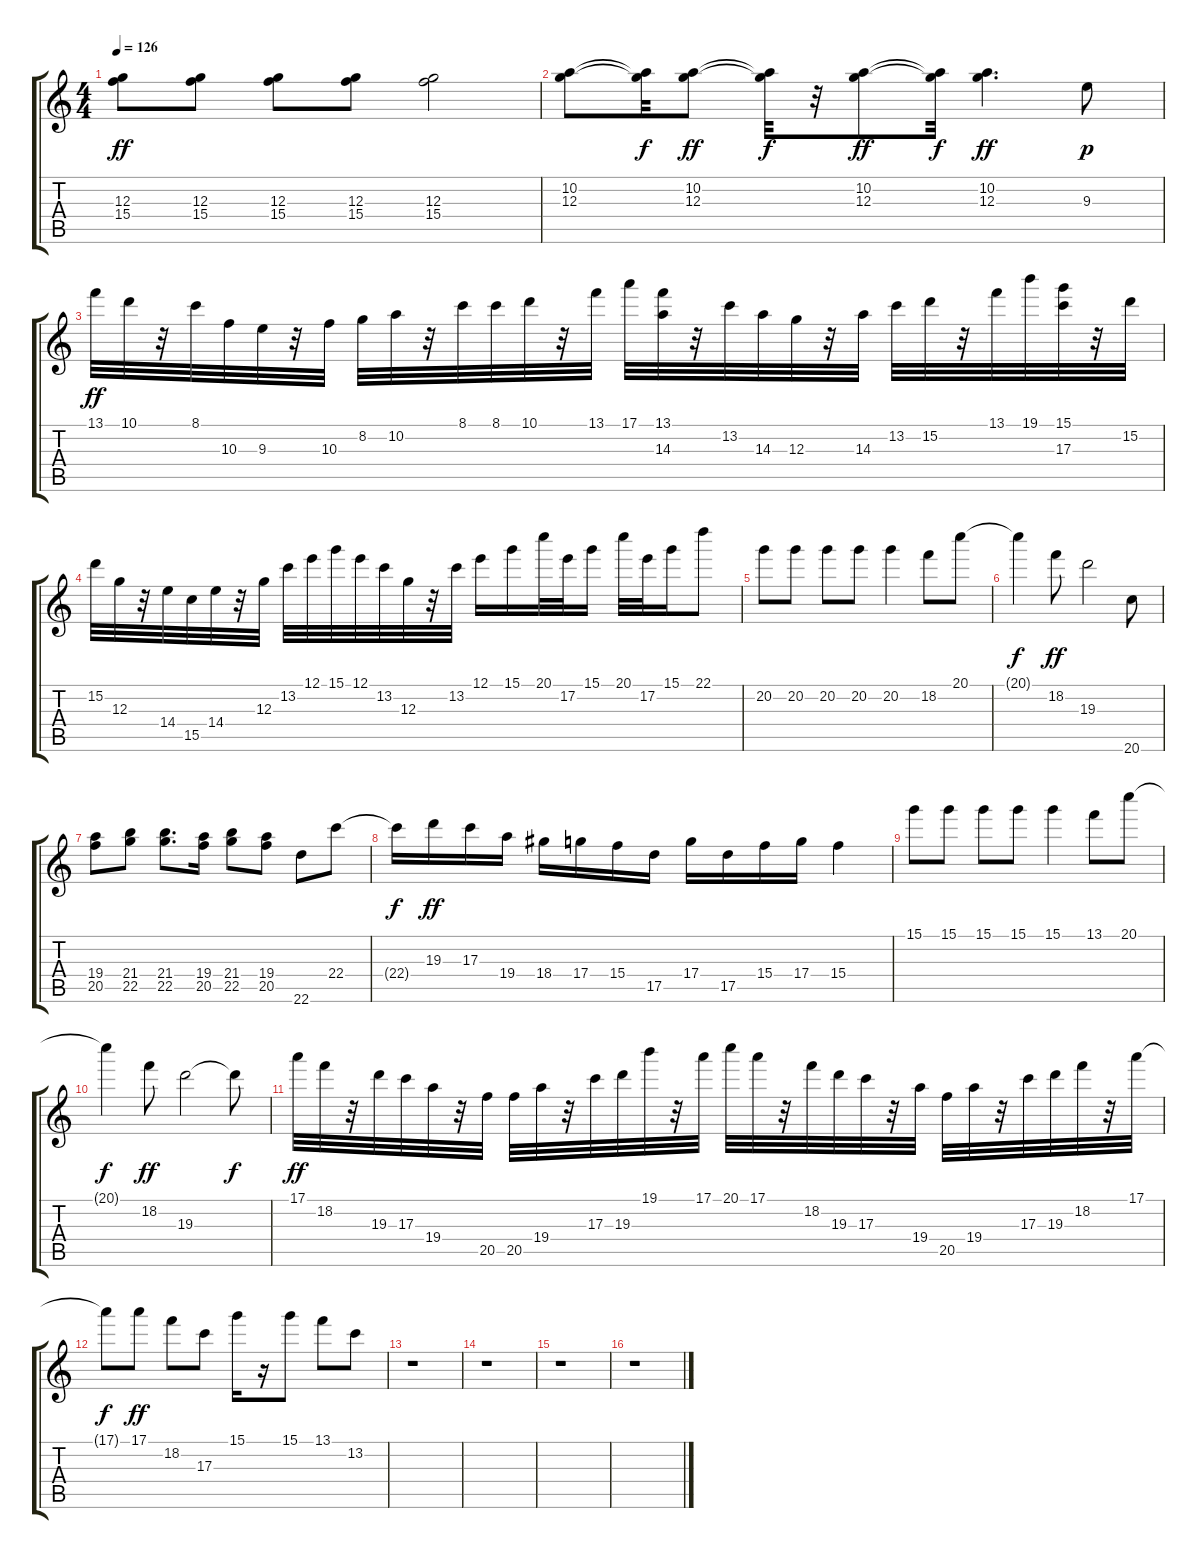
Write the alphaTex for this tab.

\track "" {instrument distortionguitar}
\staff {score tabs}
\tuning (E4 B3 G3 D3 A2 E2) {hide}
\ts (4 4)
\tempo 126
\clef g2
\ks c
(12.3 15.4).8{dy ff} (12.3 15.4).8 (12.3 15.4).8 (12.3 15.4).8 (12.3 15.4).2 |
(10.2 12.3).8 (10.2{t} 12.3{t}).32{dy f} (10.2 12.3).8{dy ff} (10.2{t} 12.3{t}).32{dy f} r.32 (10.2 12.3).8{dy ff} (10.2{t} 12.3{t}).32{dy f} (10.2 12.3).4{d dy ff} 9.3.8{dy p} |
13.1.32{dy ff} 10.1.32 r.32 8.1.32 10.3.32 9.3.32 r.32 10.3.32 8.2.32 10.2.32 r.32 8.1.32 8.1.32 10.1.32 r.32 13.1.32 17.1.32 (13.1 14.3).32 r.32 13.2.32 14.3.32 12.3.32 r.32 14.3.32 13.2.32 15.2.32 r.32 13.1.32 19.1.32 (15.1 17.3).32 r.32 15.2.32 |
15.2.32 12.3.32 r.32 14.4.32 15.5.32 14.4.32 r.32 12.3.32 13.2.32 12.1.32 15.1.32 12.1.32 13.2.32 12.3.32 r.32 13.2.32 12.1.16 15.1.16 20.1.32 17.2.32 15.1.16 20.1.32 17.2.32 15.1.16 22.1.8 |
20.2.8 20.2.8 20.2.8 20.2.8 20.2.4 18.2.8 20.1.8 |
20.1{t}.4{dy f} 18.2.8{dy ff} 19.3.2 20.6.8 |
(19.4 20.5).8 (21.4 22.5).8 (21.4 22.5).8{d} (19.4 20.5).16 (21.4 22.5).8 (19.4 20.5).8 22.6.8 22.4.8 |
22.4{t}.16{dy f} 19.3.16{dy ff} 17.3.16 19.4.16 18.4.16 17.4.16 15.4.16 17.5.16 17.4.16 17.5.16 15.4.16 17.4.16 15.4.4 |
15.1.8 15.1.8 15.1.8 15.1.8 15.1.4 13.1.8 20.1.8 |
20.1{t}.4{dy f} 18.2.8{dy ff} 19.3.2 19.3{t}.8{dy f} |
17.1.32{dy ff} 18.2.32 r.32 19.3.32 17.3.32 19.4.32 r.32 20.5.32 20.5.32 19.4.32 r.32 17.3.32 19.3.32 19.1.32 r.32 17.1.32 20.1.32 17.1.32 r.32 18.2.32 19.3.32 17.3.32 r.32 19.4.32 20.5.32 19.4.32 r.32 17.3.32 19.3.32 18.2.32 r.32 17.1.32 |
17.1{t}.8{dy f} 17.1.8{dy ff} 18.2.8 17.3.8 15.1.16 r.16 15.1.8 13.1.8 13.2.8 |
r.1 |
r.1 |
r.1 |
r.1
